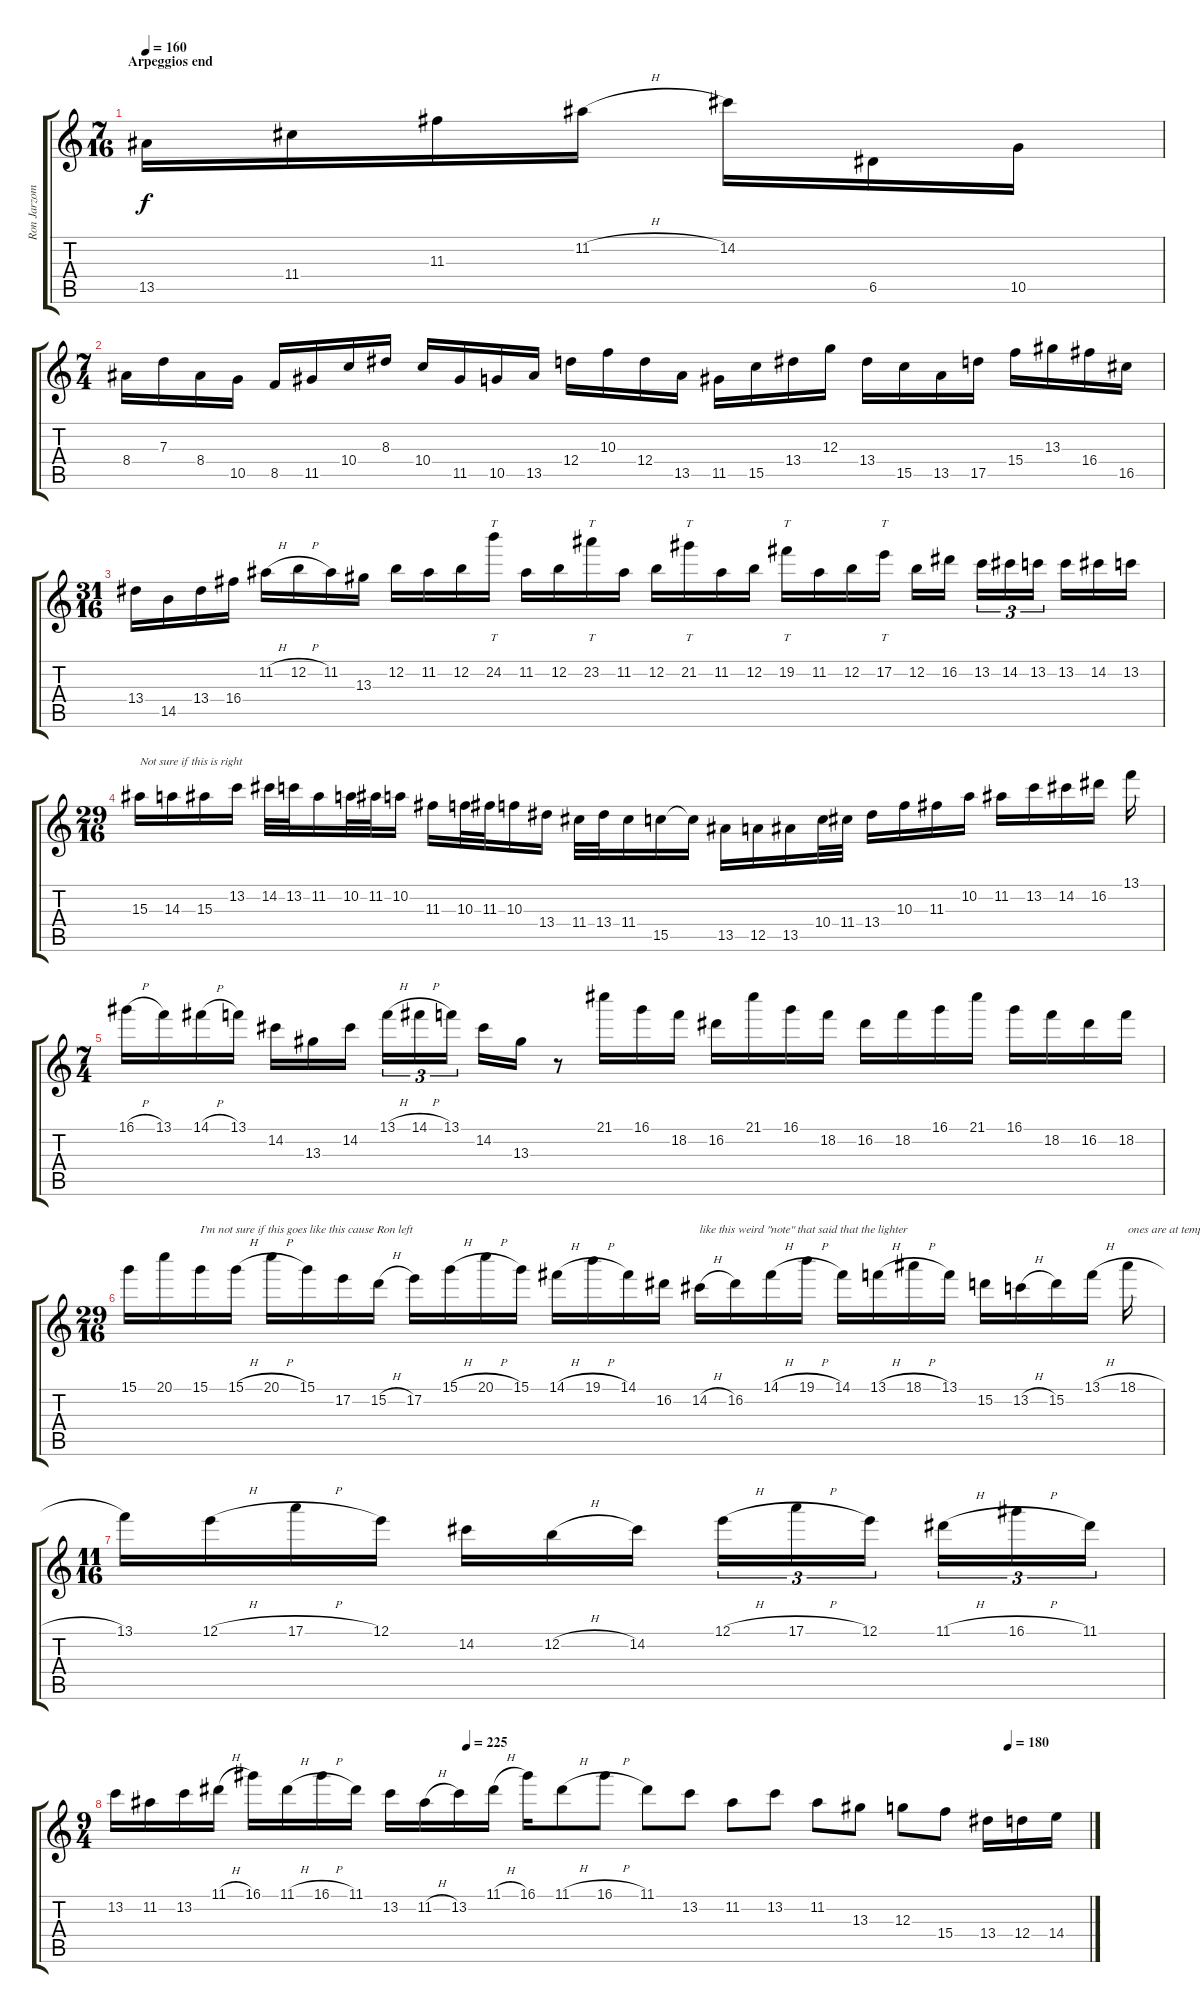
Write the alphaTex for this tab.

\track ("Ron Jarzombek" "Ron Jarzom") {instrument distortionguitar}
\staff {score tabs}
\tuning (E4 B3 G3 D3 A2 E2) {hide}
\ts (7 16)
\section ("" "Arpeggios end")
\tempo 160
\clef g2
\ks c
13.5.16{dy f} 11.4.16 11.3.16 11.2{h}.16 14.2.16 6.5.16 10.5.16 |
\ts (7 4)
8.4.16 7.3.16 8.4.16 10.5.16 8.5.16 11.5.16 10.4.16 8.3.16 10.4.16 11.5.16 10.5.16 13.5.16 12.4.16 10.3.16 12.4.16 13.5.16 11.5.16 15.5.16 13.4.16 12.3.16 13.4.16 15.5.16 13.5.16 17.5.16 15.4.16 13.3.16 16.4.16 16.5.16 |
\ts (31 16)
13.4.16 14.5.16 13.4.16 16.4.16 11.2{h}.16 12.2{h}.16 11.2.16 13.3.16 12.2.16 11.2.16 12.2.16 24.2.16{tt} 11.2.16 12.2.16 23.2.16{tt} 11.2.16 12.2.16 21.2.16{tt} 11.2.16 12.2.16 19.2.16{tt} 11.2.16 12.2.16 17.2.16{tt} 12.2.16 16.2.16 13.2.16{tu (3 2)} 14.2.16{tu (3 2)} 13.2.16{tu (3 2)} 13.2.16 14.2.16 13.2.16 |
\ts (29 16)
15.3.16{txt "Not sure if this is right"} 14.3.16 15.3.16 13.2.16 14.2.32 13.2.32 11.2.16 10.2.32 11.2.32 10.2.16 11.3.16 10.3.32 11.3.32 10.3.16 13.4.16 11.4.32 13.4.32 11.4.16 15.5.16 15.5{t}.16 13.5.16 12.5.16 13.5.16 10.4.32 11.4.32 13.4.16 10.3.16 11.3.16 10.2.16 11.2.16 13.2.16 14.2.16 16.2.16 13.1.16 |
\ts (7 4)
16.1{h}.16 13.1.16 14.1{h}.16 13.1.16 14.2.16 13.3.16 14.2.16{beam splitsecondary} 13.1{h}.16{tu (3 2)} 14.1{h}.16{tu (3 2)} 13.1.16{tu (3 2) beam splitsecondary} 14.2.16 13.3.16 r.8 21.1.16 16.1.16 18.2.16 16.2.16 21.1.16 16.1.16 18.2.16 16.2.16 18.2.16 16.1.16 21.1.16 16.1.16 18.2.16 16.2.16 18.2.16 |
\ts (29 16)
15.1.16 20.1.16 15.1.16{txt "I'm not sure if this goes like this cause Ron left"} 15.1{h}.16 20.1{h}.16 15.1.16 17.2.16 15.2{h}.16 17.2.16 15.1{h}.16 20.1{h}.16 15.1.16 14.1{h}.16 19.1{h}.16 14.1.16 16.2.16 14.2{h}.16{txt "like this weird \"note\" that said that the lighter "} 16.2.16 14.1{h}.16 19.1{h}.16 14.1.16 13.1{h}.16 18.1{h}.16 13.1.16 15.2.16 13.2{h}.16 15.2.16 13.1{h}.16 18.1{h}.16{txt "ones are at tempo 83 and darker at 125 "} |
\ts (11 16)
13.1.16 12.1{h}.16 17.1{h}.16 12.1.16 14.2.16 12.2{h}.16 14.2.16 12.1{h}.16{tu (3 2)} 17.1{h}.16{tu (3 2)} 12.1.16{tu (3 2)} 11.1{h}.16{tu (3 2)} 16.1{h}.16{tu (3 2)} 11.1.16{tu (3 2)} |
\ts (9 4)
\tempo (225 0.3611111111111111)
\tempo (180 0.9166666666666666)
13.2.16 11.2.16 13.2.16 11.1{h}.16 16.1.16 11.1{h}.16 16.1{h}.16 11.1.16 13.2.16 11.2{h}.16 13.2.16 11.1{h}.16 16.1.16 11.1{h}.8 16.1{h}.8 11.1.8 13.2.8 11.2.8 13.2.8 11.2.8 13.3.8 12.3.8 15.4.8 13.4.16 12.4.16 14.4.16
